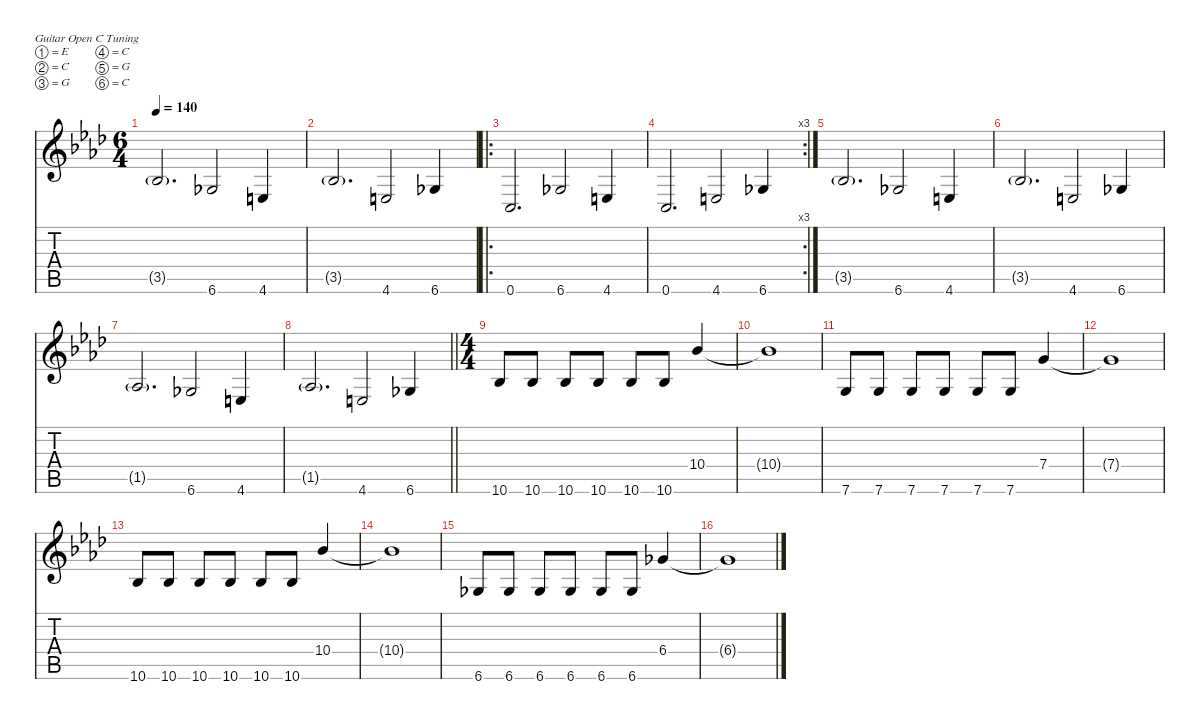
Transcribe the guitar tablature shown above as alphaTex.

\defaultSystemsLayout 4
\hideDynamics
\bracketExtendMode nobrackets
\singleTrackTrackNamePolicy hidden
\multiTrackTrackNamePolicy hidden
\firstSystemTrackNameMode fullname
\firstSystemTrackNameOrientation horizontal
\otherSystemsTrackNameOrientation horizontal
\track ("Guitar 1" "dist.guit.") {mute instrument distortionguitar}
\staff {score tabs}
\tuning (E4 C4 G3 C3 G2 C2)
\ts (6 4)
\tempo 140
\clef g2
\ks ab
3.5{g acc b}.2{d dy f beam Up} 6.6{acc b}.2{beam Up} 4.6{acc forcenatural}.4{beam Up} |
3.5{g acc b}.2{d beam Up} 4.6{acc forcenatural}.2{beam Up} 6.6{acc b}.4{beam Up} |
\ro
0.6{acc forcenatural}.2{d beam Up} 6.6{acc b}.2{beam Up} 4.6{acc forcenatural}.4{beam Up} |
\rc 3
0.6{acc forcenatural}.2{d beam Up} 4.6{acc forcenatural}.2{beam Up} 6.6{acc b}.4{beam Up} |
3.5{g acc b}.2{d beam Up} 6.6{acc b}.2{beam Up} 4.6{acc forcenatural}.4{beam Up} |
3.5{g acc b}.2{d beam Up} 4.6{acc forcenatural}.2{beam Up} 6.6{acc b}.4{beam Up} |
1.5{g acc b}.2{d beam Up} 6.6{acc b}.2{beam Up} 4.6{acc forcenatural}.4{beam Up} |
\barLineRight lightlight
1.5{g acc b}.2{d beam Up} 4.6{acc forcenatural}.2{beam Up} 6.6{acc b}.4{beam Up} |
\ts (4 4)
\beaming (8 2 2 2 2)
10.6{acc b}.8{beam Up} 10.6{acc b}.8{beam Up} 10.6{acc b}.8{beam Up} 10.6{acc b}.8{beam Up} 10.6{acc b}.8{beam Up} 10.6{acc b}.8{beam Up} 10.4{acc b}.4{beam Up} |
10.4{t acc b}.1{beam Down} |
7.6{acc forcenatural}.8{beam Up} 7.6{acc forcenatural}.8{beam Up} 7.6{acc forcenatural}.8{beam Up} 7.6{acc forcenatural}.8{beam Up} 7.6{acc forcenatural}.8{beam Up} 7.6{acc forcenatural}.8{beam Up} 7.4{acc forcenatural}.4{beam Up} |
7.4{t acc forcenatural}.1{beam Up} |
10.6{acc b}.8{beam Up} 10.6{acc b}.8{beam Up} 10.6{acc b}.8{beam Up} 10.6{acc b}.8{beam Up} 10.6{acc b}.8{beam Up} 10.6{acc b}.8{beam Up} 10.4{acc b}.4{beam Up} |
10.4{t acc b}.1{beam Down} |
6.6{acc b}.8{beam Up} 6.6{acc b}.8{beam Up} 6.6{acc b}.8{beam Up} 6.6{acc b}.8{beam Up} 6.6{acc b}.8{beam Up} 6.6{acc b}.8{beam Up} 6.4{acc b}.4{beam Up} |
6.4{t acc b}.1{beam Up}
